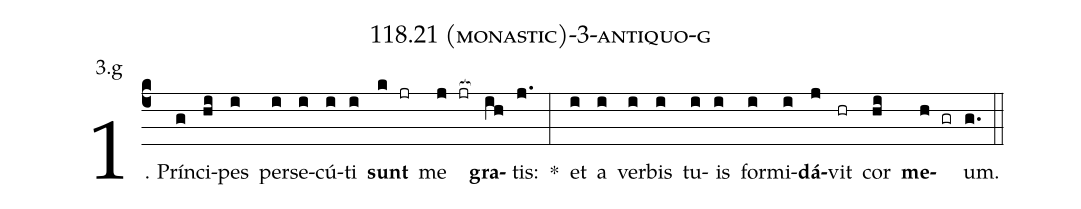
name: 118.21 (monastic)-3-antiquo-g;
annotation: 3.g;
%%
(c4)1. Prín(g)ci(hi)pes(i) per(i)se(i)cú(i)ti(i) <b>sunt</b>(k jr) me(j jr[ocb:1{]) <b>gra</b>(ih[ocb:0}])tis:(j.) *(:) et(i) a(i) ver(i)bis(i) tu(i)is(i) for(i)mi(i)<b>dá</b>(j)vit(hr) cor(hi) <b>me</b>(h gr)um.(g.) (::)
